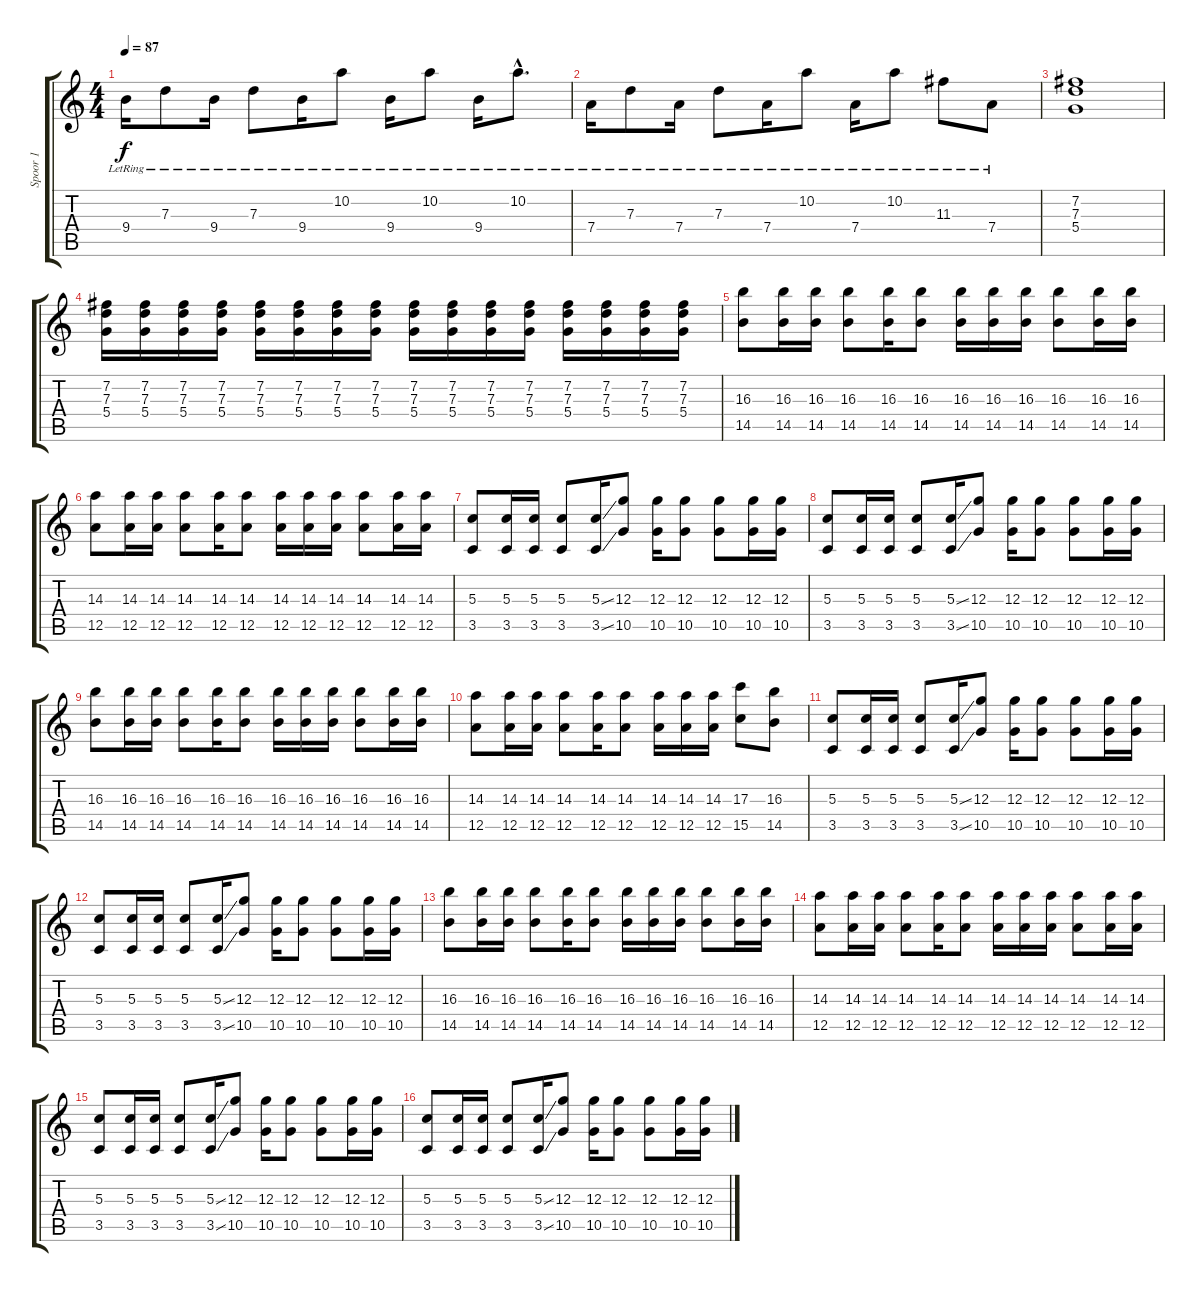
\track ("Spoor 1" "Spoor 1") {instrument electricguitarclean}
\staff {score tabs}
\tuning (E4 B3 G3 D3 A2 E2) {hide}
\ts (4 4)
\tempo 87
\clef g2
\ks c
9.4{lr}.16{dy f} 7.3{lr}.8 9.4{lr}.16 7.3{lr}.8 9.4{lr}.16 10.2{lr}.8 9.4{lr}.16 10.2{lr}.8 9.4{lr}.16 10.2{hac lr}.8{d} |
7.4{lr}.16 7.3{lr}.8 7.4{lr}.16 7.3{lr}.8 7.4{lr}.16 10.2{lr}.8 7.4{lr}.16 10.2{lr}.8 11.3{lr}.8 7.4{lr}.8 |
(7.2 7.3 5.4).1 |
(7.2 7.3 5.4).16{instrument overdrivenguitar} (7.2 7.3 5.4).16 (7.2 7.3 5.4).16 (7.2 7.3 5.4).16 (7.2 7.3 5.4).16 (7.2 7.3 5.4).16 (7.2 7.3 5.4).16 (7.2 7.3 5.4).16 (7.2 7.3 5.4).16 (7.2 7.3 5.4).16 (7.2 7.3 5.4).16 (7.2 7.3 5.4).16 (7.2 7.3 5.4).16 (7.2 7.3 5.4).16 (7.2 7.3 5.4).16 (7.2 7.3 5.4).16 |
(16.3 14.5).8 (16.3 14.5).16 (16.3 14.5).16 (16.3 14.5).8 (16.3 14.5).16 (16.3 14.5).8 (16.3 14.5).16 (16.3 14.5).16 (16.3 14.5).16 (16.3 14.5).8 (16.3 14.5).16 (16.3 14.5).16 |
(14.3 12.5).8 (14.3 12.5).16 (14.3 12.5).16 (14.3 12.5).8 (14.3 12.5).16 (14.3 12.5).8 (14.3 12.5).16 (14.3 12.5).16 (14.3 12.5).16 (14.3 12.5).8 (14.3 12.5).16 (14.3 12.5).16 |
(5.3 3.5).8 (5.3 3.5).16 (5.3 3.5).16 (5.3 3.5).8 (5.3{ss} 3.5{ss}).16 (12.3 10.5).8 (12.3 10.5).16 (12.3 10.5).8 (12.3 10.5).8 (12.3 10.5).16 (12.3 10.5).16 |
(5.3 3.5).8 (5.3 3.5).16 (5.3 3.5).16 (5.3 3.5).8 (5.3{ss} 3.5{ss}).16 (12.3 10.5).8 (12.3 10.5).16 (12.3 10.5).8 (12.3 10.5).8 (12.3 10.5).16 (12.3 10.5).16 |
(16.3 14.5).8 (16.3 14.5).16 (16.3 14.5).16 (16.3 14.5).8 (16.3 14.5).16 (16.3 14.5).8 (16.3 14.5).16 (16.3 14.5).16 (16.3 14.5).16 (16.3 14.5).8 (16.3 14.5).16 (16.3 14.5).16 |
(14.3 12.5).8 (14.3 12.5).16 (14.3 12.5).16 (14.3 12.5).8 (14.3 12.5).16 (14.3 12.5).8 (14.3 12.5).16 (14.3 12.5).16 (14.3 12.5).16 (17.3 15.5).8 (16.3 14.5).8 |
(5.3 3.5).8 (5.3 3.5).16 (5.3 3.5).16 (5.3 3.5).8 (5.3{ss} 3.5{ss}).16 (12.3 10.5).8 (12.3 10.5).16 (12.3 10.5).8 (12.3 10.5).8 (12.3 10.5).16 (12.3 10.5).16 |
(5.3 3.5).8 (5.3 3.5).16 (5.3 3.5).16 (5.3 3.5).8 (5.3{ss} 3.5{ss}).16 (12.3 10.5).8 (12.3 10.5).16 (12.3 10.5).8 (12.3 10.5).8 (12.3 10.5).16 (12.3 10.5).16 |
(16.3 14.5).8 (16.3 14.5).16 (16.3 14.5).16 (16.3 14.5).8 (16.3 14.5).16 (16.3 14.5).8 (16.3 14.5).16 (16.3 14.5).16 (16.3 14.5).16 (16.3 14.5).8 (16.3 14.5).16 (16.3 14.5).16 |
(14.3 12.5).8 (14.3 12.5).16 (14.3 12.5).16 (14.3 12.5).8 (14.3 12.5).16 (14.3 12.5).8 (14.3 12.5).16 (14.3 12.5).16 (14.3 12.5).16 (14.3 12.5).8 (14.3 12.5).16 (14.3 12.5).16 |
(5.3 3.5).8 (5.3 3.5).16 (5.3 3.5).16 (5.3 3.5).8 (5.3{ss} 3.5{ss}).16 (12.3 10.5).8 (12.3 10.5).16 (12.3 10.5).8 (12.3 10.5).8 (12.3 10.5).16 (12.3 10.5).16 |
(5.3 3.5).8 (5.3 3.5).16 (5.3 3.5).16 (5.3 3.5).8 (5.3{ss} 3.5{ss}).16 (12.3 10.5).8 (12.3 10.5).16 (12.3 10.5).8 (12.3 10.5).8 (12.3 10.5).16 (12.3 10.5).16
